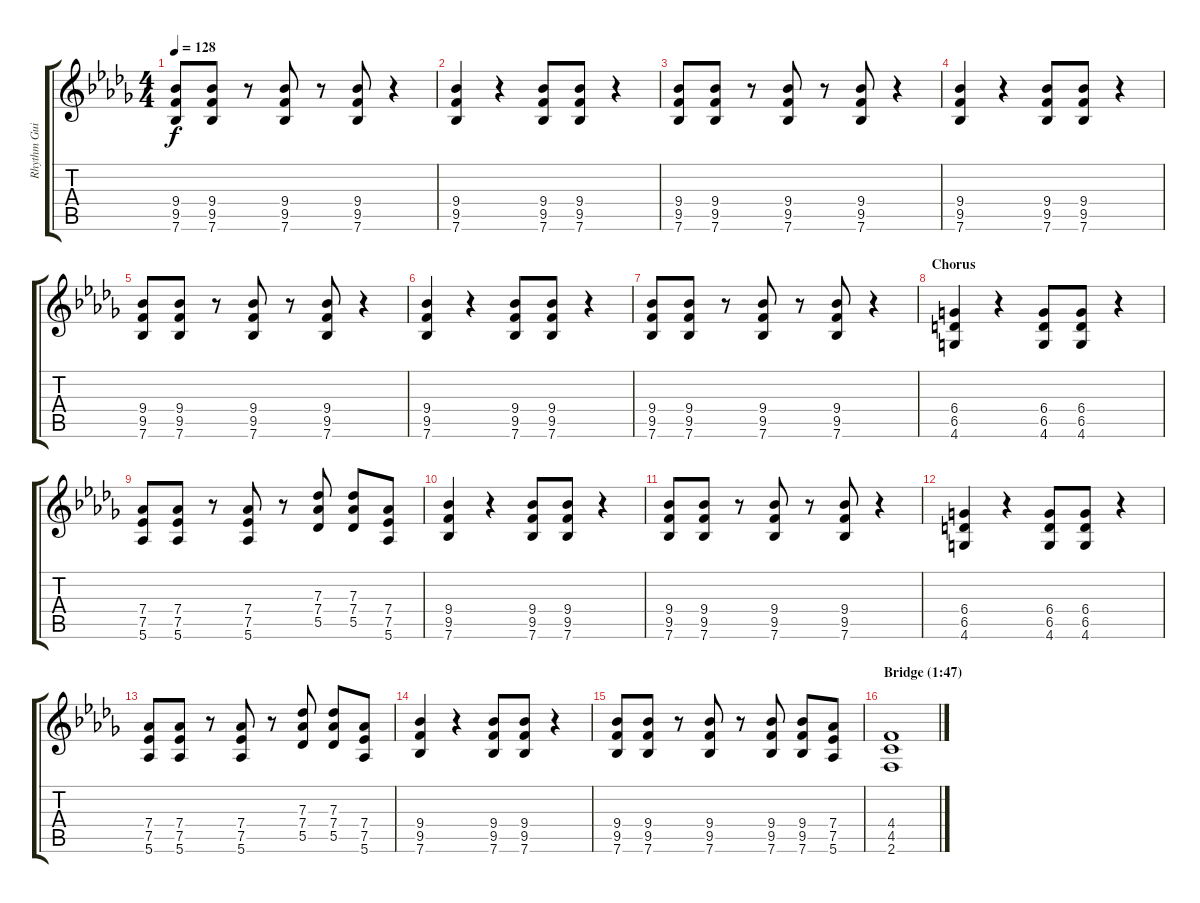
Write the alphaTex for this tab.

\track ("Rhythm Guitar" "Rhythm Gui") {instrument overdrivenguitar}
\staff {score tabs}
\tuning (Eb4 Bb3 Gb3 Db3 Ab2 Eb2) {hide}
\ts (4 4)
\tempo 128
\clef g2
\ks bbminor
(9.4 9.5 7.6).8{dy f} (9.4 9.5 7.6).8 r.8 (9.4 9.5 7.6).8 r.8 (9.4 9.5 7.6).8 r.4 |
(9.4 9.5 7.6).4 r.4 (9.4 9.5 7.6).8 (9.4 9.5 7.6).8 r.4 |
(9.4 9.5 7.6).8 (9.4 9.5 7.6).8 r.8 (9.4 9.5 7.6).8 r.8 (9.4 9.5 7.6).8 r.4 |
(9.4 9.5 7.6).4 r.4 (9.4 9.5 7.6).8 (9.4 9.5 7.6).8 r.4 |
(9.4 9.5 7.6).8 (9.4 9.5 7.6).8 r.8 (9.4 9.5 7.6).8 r.8 (9.4 9.5 7.6).8 r.4 |
(9.4 9.5 7.6).4 r.4 (9.4 9.5 7.6).8 (9.4 9.5 7.6).8 r.4 |
(9.4 9.5 7.6).8 (9.4 9.5 7.6).8 r.8 (9.4 9.5 7.6).8 r.8 (9.4 9.5 7.6).8 r.4 |
\section ("" "Chorus")
(6.4 6.5 4.6).4 r.4 (6.4 6.5 4.6).8 (6.4 6.5 4.6).8 r.4 |
(7.4 7.5 5.6).8 (7.4 7.5 5.6).8 r.8 (7.4 7.5 5.6).8 r.8 (7.3 7.4 5.5).8 (7.3 7.4 5.5).8 (7.4 7.5 5.6).8 |
(9.4 9.5 7.6).4 r.4 (9.4 9.5 7.6).8 (9.4 9.5 7.6).8 r.4 |
(9.4 9.5 7.6).8 (9.4 9.5 7.6).8 r.8 (9.4 9.5 7.6).8 r.8 (9.4 9.5 7.6).8 r.4 |
(6.4 6.5 4.6).4 r.4 (6.4 6.5 4.6).8 (6.4 6.5 4.6).8 r.4 |
(7.4 7.5 5.6).8 (7.4 7.5 5.6).8 r.8 (7.4 7.5 5.6).8 r.8 (7.3 7.4 5.5).8 (7.3 7.4 5.5).8 (7.4 7.5 5.6).8 |
(9.4 9.5 7.6).4 r.4 (9.4 9.5 7.6).8 (9.4 9.5 7.6).8 r.4 |
(9.4 9.5 7.6).8 (9.4 9.5 7.6).8 r.8 (9.4 9.5 7.6).8 r.8 (9.4 9.5 7.6).8 (9.4 9.5 7.6).8 (7.4 7.5 5.6).8 |
\section ("" "Bridge (1:47)")
(4.4 4.5 2.6).1
